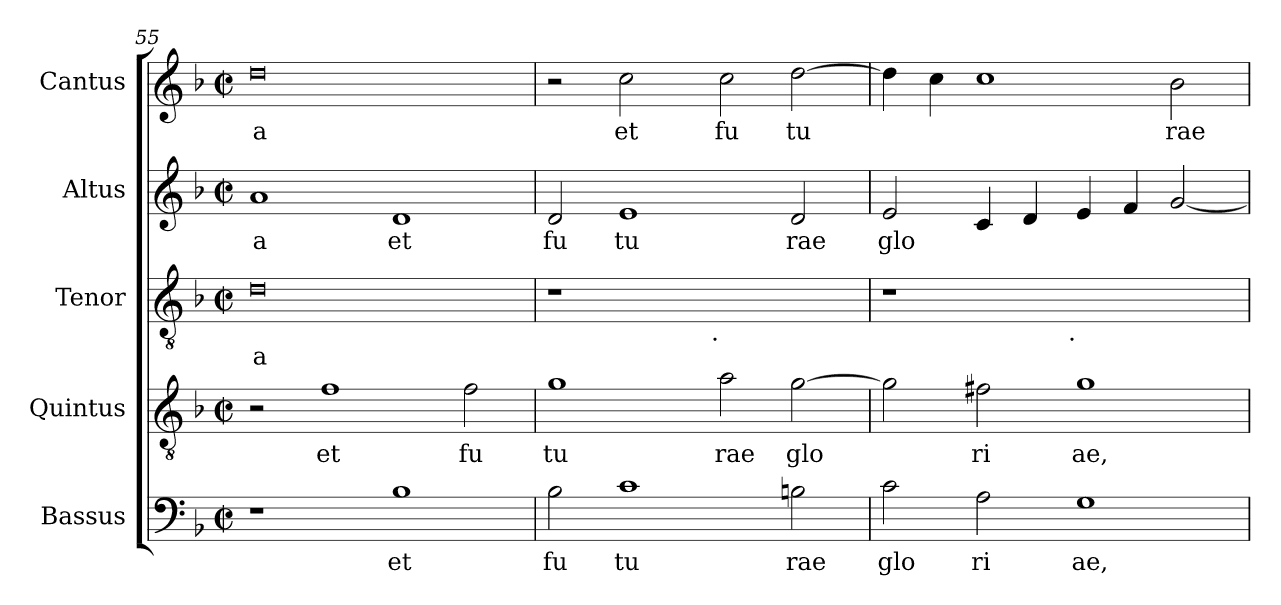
**kern	**text	**kern	**text	**kern	**text	**kern	**text	**kern	**text
*part5	*part5	*part4	*part4	*part3	*part3	*part2	*part2	*part1	*part1
*staff5	*staff5	*staff4	*staff4	*staff3	*staff3	*staff2	*staff2	*staff1	*staff1
*I"Bassus	*	*I"Quintus	*	*I"Tenor	*	*I"Altus	*	*I"Cantus	*
*clefF4	*	*clefGv2	*	*clefGv2	*	*clefG2	*	*clefG2	*
*k[b-]	*	*k[b-]	*	*k[b-]	*	*k[b-]	*	*k[b-]	*
*F:	*	*F:	*	*F:	*	*F:	*	*F:	*
*M2/2	*	*M2/2	*	*M2/2	*	*M2/2	*	*M2/2	*
*met(c|)	*	*met(c|)	*	*met(c|)	*	*met(c|)	*	*met(c|)	*
=55	=55	=55	=55	=55	=55	=55	=55	=55	=55
!	!	!	!	!	!LO:LY:b:cj	!	!LO:LY:b:cj	!	!LO:LY:b:cj
1r	.	2r	.	0d	-a	1a	a	0dd	a
!	!	!	!LO:LY:b:cj	!	!	!	!	!	!
.	.	1f	et	.	.	.	.	.	.
!	!LO:LY:b:cj	!	!	!	!	!	!LO:LY:b:cj	!	!
1B-	et	.	.	.	.	1d	et	.	.
!	!	!	!LO:LY:b:cj	!	!	!	!	!	!
.	.	2f\	fu	.	.	.	.	.	.
=56	=56	=56	=56	=56	=56	=56	=56	=56	=56
!	!LO:LY:b:cj	!	!LO:LY:b:cj	!	!	!	!LO:LY:b:cj	!	!
*	*	*	*	*^	*	*	*	*	*
2B-\	fu	1g	tu	1r	2ryy	.	2d/	fu	2r	.
!	!LO:LY:b:cj	!	!	!	!	!	!	!LO:LY:b:cj	!	!LO:LY:b:cj
1c	tu	.	.	.	4ryy	.	1e	tu	2cc\	et
.	.	.	.	.	8...ryy	.	.	.	.	.
!	!	!	!	!	!LO:TX:b:t=.	!	!	!	!	!
.	.	.	.	.	1ryy	.	.	.	.	.
!	!	!	!LO:LY:b:cj	!	!	!	!	!	!	!LO:LY:b:cj
.	.	2a\	rae	1ryy	.	.	.	.	2cc\	fu
!	!LO:LY:b:cj	!	!LO:LY:b:cj	!	!	!	!	!LO:LY:b:cj	!	!LO:LY:b:cj
2Bn\	rae	[>2g\	glo	.	.	.	2d/	rae	[>2dd\	tu
.	.	.	.	.	64ryy	.	.	.	.	.
=57	=57	=57	=57	=57	=57	=57	=57	=57	=57	=57
!	!LO:LY:b:cj	!	!LO:LY:b:cj	!	!	!	!	!LO:LY:b:cj	!	!LO:LY:b:cj
2c\	glo	2g\]	.	1r	2ryy	.	2e/	glo	4dd\]	.
!	!	!	!	!	!	!	!	!	!	!LO:LY:b:cj
.	.	.	.	.	.	.	.	.	4cc\	.
!	!LO:LY:b:cj	!	!LO:LY:b:cj	!	!	!	!	!LO:LY:b:cj	!	!LO:LY:b:cj
2A\	ri	2f#\	ri	.	4ryy	.	4c/	.	1cc	.
!	!	!	!	!	!	!	!	!LO:LY:b:cj	!	!
.	.	.	.	.	8...ryy	.	4d/	.	.	.
!	!	!	!	!	!LO:TX:b:t=.	!	!	!	!	!
.	.	.	.	.	1ryy	.	.	.	.	.
!	!LO:LY:b:cj	!	!LO:LY:b:cj	!	!	!	!	!LO:LY:b:cj	!	!
1G	ae,	1g	ae,	1ryy	.	.	4e/	.	.	.
!	!	!	!	!	!	!	!	!LO:LY:b:cj	!	!
.	.	.	.	.	.	.	4f/	.	.	.
!	!	!	!	!	!	!	!	!LO:LY:b:cj	!	!LO:LY:b:cj
.	.	.	.	.	.	.	[<2g/	.	2b-\	rae
.	.	.	.	.	64ryy	.	.	.	.	.
*	*	*	*	*v	*v	*	*	*	*	*
=	=	=	=	=	=	=	=	=	=
*-	*-	*-	*-	*-	*-	*-	*-	*-	*-
